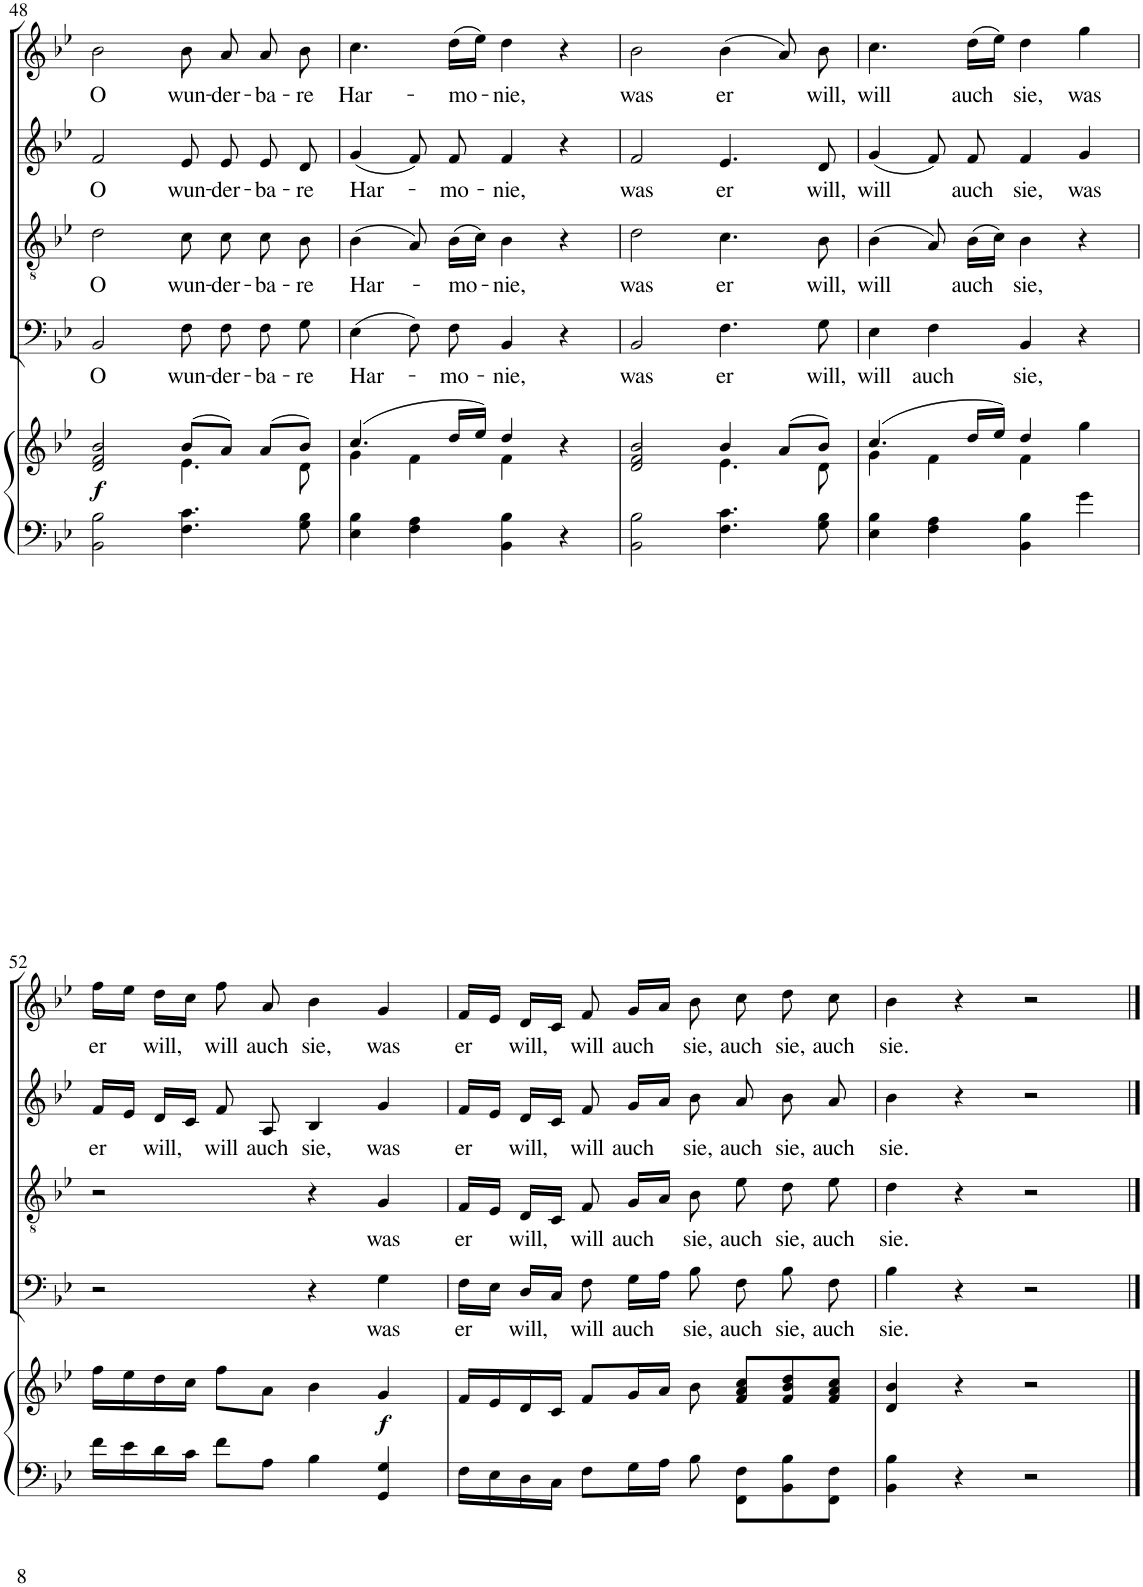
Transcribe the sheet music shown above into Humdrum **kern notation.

**kern	**kern	**dynam	**kern	**text	**kern	**text	**kern	**text	**kern	**text
*part5	*part5	*part5	*part4	*part4	*part3	*part3	*part2	*part2	*part1	*part1
*staff6	*staff5	*staff5/6	*staff4	*staff4	*staff3	*staff3	*staff2	*staff2	*staff1	*staff1
*I"Pianoforte	*	*	*I"Basso	*	*I"Tenore	*	*I"Alto	*	*I"Soprano	*
*I'Pno	*	*	*	*	*	*	*	*	*	*
!!LO:PB:g=z
*clefF4	*clefG2	*	*clefF4	*	*clefGv2	*	*clefG2	*	*clefG2	*
*k[b-e-]	*k[b-e-]	*	*k[b-e-]	*	*k[b-e-]	*	*k[b-e-]	*	*k[b-e-]	*
*M4/4	*M4/4	*	*M4/4	*	*M4/4	*	*M4/4	*	*M4/4	*
*met(c)	*met(c)	*	*met(c)	*	*met(c)	*	*met(c)	*	*met(c)	*
=48	=48	=48	=48	=48	=48	=48	=48	=48	=48	=48
*	*^	*	*	*	*	*	*	*	*	*
!	!	!	!LO:DY:b	!	!LO:LY:b	!	!LO:LY:b	!	!LO:LY:b	!	!LO:LY:b
2BB-\ 2B-\	2b-/	2d/ 2f/	f	2BB-/	O	2d\	O	2f/	O	2b-\	O
!	!	!	!	!	!LO:LY:b	!	!LO:LY:b	!	!LO:LY:b	!	!LO:LY:b
4.F\ 4.c\	(8b-/L	4.e-\	.	8F\	wun-	8c\	wun-	8e-/	wun-	8b-\	wun-
!	!	!	!	!	!LO:LY:b	!	!LO:LY:b	!	!LO:LY:b	!	!LO:LY:b
.	8a/J)	.	.	8F\	-der-	8c\	-der-	8e-/	-der-	8a/	-der-
!	!	!	!	!	!LO:LY:b	!	!LO:LY:b	!	!LO:LY:b	!	!LO:LY:b
.	(8a/L	.	.	8F\	-ba-	8c\	-ba-	8e-/	-ba-	8a/	-ba-
!	!	!	!	!	!LO:LY:b	!	!LO:LY:b	!	!LO:LY:b	!	!LO:LY:b
8G\ 8B-\	8b-/J)	8d\	.	8G\	-re	8B-\	-re	8d/	-re	8b-\	-re
=49	=49	=49	=49	=49	=49	=49	=49	=49	=49	=49	=49
!	!	!	!	!	!LO:LY:b	!	!LO:LY:b	!	!LO:LY:b	!	!LO:LY:b
4E-\ 4B-\	(4.cc/	4g\	.	(4E-\	Har-	(4B-\	Har-	(4g/	Har-	4.cc\	Har-
4F\ 4A\	.	4f\	.	8F\)	.	8A/)	.	8f/)	.	.	.
!	!	!	!	!	!LO:LY:b	!	!LO:LY:b	!	!LO:LY:b	!	!LO:LY:b
.	16dd/LL	.	.	8F\	-mo-	(16B-\LL	-mo-	8f/	-mo-	(16dd\LL	-mo-
.	16ee-/JJ)	.	.	.	.	16c\JJ)	.	.	.	16ee-\JJ)	.
!	!	!	!	!	!LO:LY:b	!	!LO:LY:b	!	!LO:LY:b	!	!LO:LY:b
4BB-\ 4B-\	4dd/	4f\	.	4BB-/	-nie,	4B-\	-nie,	4f/	-nie,	4dd\	-nie,
4r	4r	4ryy	.	4r	.	4r	.	4r	.	4r	.
=50	=50	=50	=50	=50	=50	=50	=50	=50	=50	=50	=50
!	!	!	!	!	!LO:LY:b	!	!LO:LY:b	!	!LO:LY:b	!	!LO:LY:b
2BB-\ 2B-\	2b-/	2d/ 2f/	.	2BB-/	was	2d\	was	2f/	was	2b-\	was
!	!	!	!	!	!LO:LY:b	!	!LO:LY:b	!	!LO:LY:b	!	!LO:LY:b
4.F\ 4.c\	4b-/	4.e-\	.	4.F\	er	4.c\	er	4.e-/	er	(4b-\	er
.	(8a/L	.	.	.	.	.	.	.	.	8a/)	.
!	!	!	!	!	!LO:LY:b	!	!LO:LY:b	!	!LO:LY:b	!	!LO:LY:b
8G\ 8B-\	8b-/J)	8d\	.	8G\	will,	8B-\	will,	8d/	will,	8b-\	will,
=51	=51	=51	=51	=51	=51	=51	=51	=51	=51	=51	=51
!	!	!	!	!	!LO:LY:b	!	!LO:LY:b	!	!LO:LY:b	!	!LO:LY:b
4E-\ 4B-\	(4.cc/	4g\	.	4E-\	will	(4B-\	will	(4g/	will	4.cc\	will
!	!	!	!	!	!LO:LY:b	!	!	!	!	!	!
4F\ 4A\	.	4f\	.	4F\	auch	8A/)	.	8f/)	.	.	.
!	!	!	!	!	!	!	!LO:LY:b	!	!LO:LY:b	!	!LO:LY:b
.	16dd/LL	.	.	.	.	(16B-\LL	auch	8f/	auch	(16dd\LL	auch
.	16ee-/JJ)	.	.	.	.	16c\JJ)	.	.	.	16ee-\JJ)	.
!	!	!	!	!	!LO:LY:b	!	!LO:LY:b	!	!LO:LY:b	!	!LO:LY:b
4BB-\ 4B-\	4dd/	4f\	.	4BB-/	sie,	4B-\	sie,	4f/	sie,	4dd\	sie,
!	!	!	!	!	!	!	!	!	!LO:LY:b	!	!LO:LY:b
4g\	4gg\	4ryy	.	4r	.	4r	.	4g/	was	4gg\	was
!!LO:LB:g=z
=52	=52	=52	=52	=52	=52	=52	=52	=52	=52	=52	=52
!	!	!	!	!	!	!	!	!	!LO:LY:b	!	!LO:LY:b
*	*v	*v	*	*	*	*	*	*	*	*	*
16f\LL	16ff\LL	.	2r	.	2r	.	16f/LL	er	16ff\LL	er
16e-\	16ee-\	.	.	.	.	.	16e-/JJ	.	16ee-\JJ	.
!	!	!	!	!	!	!	!	!LO:LY:b	!	!LO:LY:b
16d\	16dd\	.	.	.	.	.	16d/LL	will,	16dd\LL	will,
16c\JJ	16cc\JJ	.	.	.	.	.	16c/JJ	.	16cc\JJ	.
!	!	!	!	!	!	!	!	!LO:LY:b	!	!LO:LY:b
8f\L	8ff\L	.	.	.	.	.	8f/	will	8ff\	will
!	!	!	!	!	!	!	!	!LO:LY:b	!	!LO:LY:b
8A\J	8a\J	.	.	.	.	.	8A/	auch	8a/	auch
!	!	!	!	!	!	!	!	!LO:LY:b	!	!LO:LY:b
4B-\	4b-\	.	4r	.	4r	.	4B-/	sie,	4b-\	sie,
!	!	!LO:DY:b	!	!LO:LY:b	!	!LO:LY:b	!	!LO:LY:b	!	!LO:LY:b
4GG/ 4G/	4g/	f	4G\	was	4G/	was	4g/	was	4g/	was
=53	=53	=53	=53	=53	=53	=53	=53	=53	=53	=53
!	!	!	!	!LO:LY:b	!	!LO:LY:b	!	!LO:LY:b	!	!LO:LY:b
16F\LL	16f/LL	.	16F\LL	er	16F/LL	er	16f/LL	er	16f/LL	er
16E-\	16e-/	.	16E-\JJ	.	16E-/JJ	.	16e-/JJ	.	16e-/JJ	.
!	!	!	!	!LO:LY:b	!	!LO:LY:b	!	!LO:LY:b	!	!LO:LY:b
16D\	16d/	.	16D/LL	will,	16D/LL	will,	16d/LL	will,	16d/LL	will,
16C\JJ	16c/JJ	.	16C/JJ	.	16C/JJ	.	16c/JJ	.	16c/JJ	.
!	!	!	!	!LO:LY:b	!	!LO:LY:b	!	!LO:LY:b	!	!LO:LY:b
8F\L	8f/L	.	8F\	will	8F/	will	8f/	will	8f/	will
!	!	!	!	!LO:LY:b	!	!LO:LY:b	!	!LO:LY:b	!	!LO:LY:b
16G\L	16g/L	.	16G\LL	auch	16G/LL	auch	16g/LL	auch	16g/LL	auch
16A\JJ	16a/JJ	.	16A\JJ	.	16A/JJ	.	16a/JJ	.	16a/JJ	.
!	!	!	!	!LO:LY:b	!	!LO:LY:b	!	!LO:LY:b	!	!LO:LY:b
8B-\	8b-\	.	8B-\	sie,	8B-\	sie,	8b-\	sie,	8b-\	sie,
!	!	!	!	!LO:LY:b	!	!LO:LY:b	!	!LO:LY:b	!	!LO:LY:b
8FF\ 8F\L	8f/ 8a/ 8cc/L	.	8F\	auch	8e-\	auch	8a/	auch	8cc\	auch
!	!	!	!	!LO:LY:b	!	!LO:LY:b	!	!LO:LY:b	!	!LO:LY:b
8BB-\ 8B-\	8f/ 8b-/ 8dd/	.	8B-\	sie,	8d\	sie,	8b-\	sie,	8dd\	sie,
!	!	!	!	!LO:LY:b	!	!LO:LY:b	!	!LO:LY:b	!	!LO:LY:b
8FF\ 8F\J	8f/ 8a/ 8cc/J	.	8F\	auch	8e-\	auch	8a/	auch	8cc\	auch
=54	=54	=54	=54	=54	=54	=54	=54	=54	=54	=54
!	!	!	!	!LO:LY:b	!	!LO:LY:b	!	!LO:LY:b	!	!LO:LY:b
4BB-\ 4B-\	4d/ 4b-/	.	4B-\	sie.	4d\	sie.	4b-\	sie.	4b-\	sie.
4r	4r	.	4r	.	4r	.	4r	.	4r	.
2r	2r	.	2r	.	2r	.	2r	.	2r	.
==	==	==	==	==	==	==	==	==	==	==
*-	*-	*-	*-	*-	*-	*-	*-	*-	*-	*-
